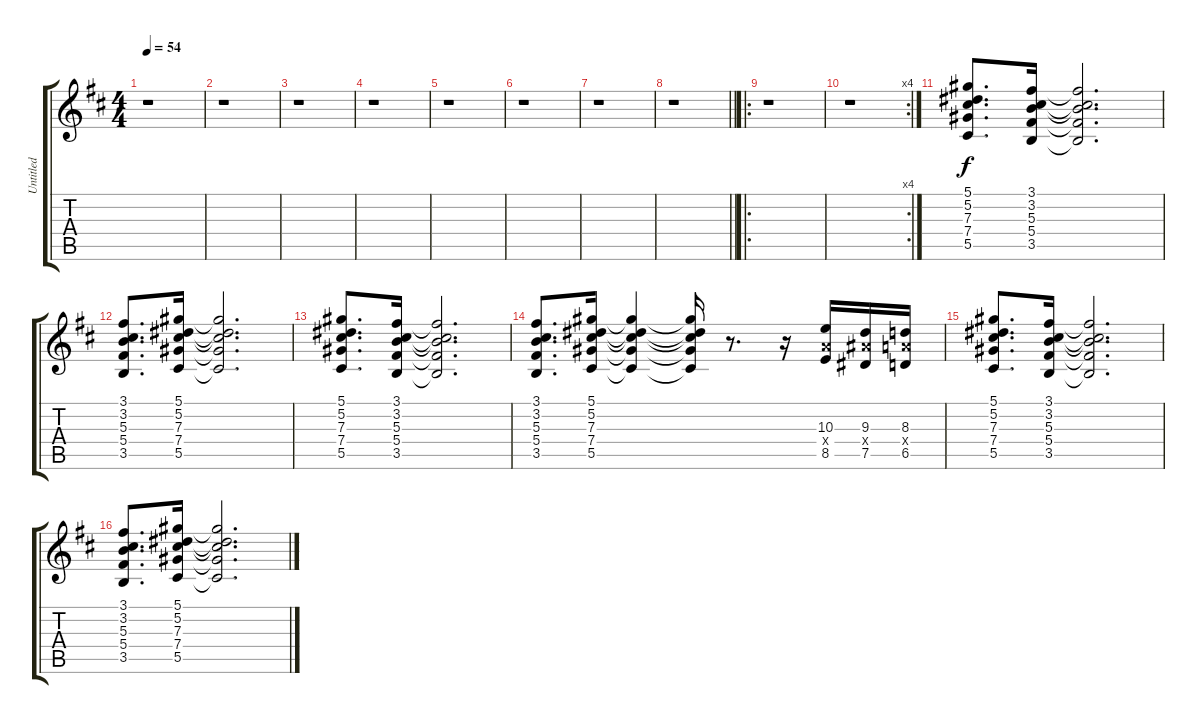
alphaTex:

\track ("Untitled" "Untitled") {instrument electricguitarclean}
\staff {score tabs}
\tuning (Eb4 Bb3 Gb3 Db3 Ab2 Db2) {hide}
\ts (4 4)
\tempo 54
\clef g2
\ks d
r.1{dy f instrument electricguitarclean} |
r.1 |
r.1 |
r.1 |
r.1 |
r.1 |
r.1 |
\barLineRight lightlight
r.1 |
\ro
r.1 |
\rc 4
r.1 |
(5.1 5.2 7.3 7.4 5.5).8{d} (3.1 3.2 5.3 5.4 3.5).16 (3.1{t} 3.2{t} 5.3{t} 5.4{t} 3.5{t}).2{d} |
(3.1 3.2 5.3 5.4 3.5).8{d} (5.1 5.2 7.3 7.4 5.5).16 (5.1{t} 5.2{t} 7.3{t} 7.4{t} 5.5{t}).2{d} |
(5.1 5.2 7.3 7.4 5.5).8{d} (3.1 3.2 5.3 5.4 3.5).16 (3.1{t} 3.2{t} 5.3{t} 5.4{t} 3.5{t}).2{d} |
(3.1 3.2 5.3 5.4 3.5).8{d} (5.1 5.2 7.3 7.4 5.5).16 (5.1{t} 5.2{t} 7.3{t} 7.4{t} 5.5{t}).4 (5.1{t} 5.2{t} 7.3{t} 7.4{t} 5.5{t}).16 r.8{d} r.16 (10.3 8.4{x} 8.5).16 (9.3 9.4{x} 7.5).16 (8.3 8.4{x} 6.5).16 |
(5.1 5.2 7.3 7.4 5.5).8{d} (3.1 3.2 5.3 5.4 3.5).16 (3.1{t} 3.2{t} 5.3{t} 5.4{t} 3.5{t}).2{d} |
(3.1 3.2 5.3 5.4 3.5).8{d} (5.1 5.2 7.3 7.4 5.5).16 (5.1{t} 5.2{t} 7.3{t} 7.4{t} 5.5{t}).2{d}
